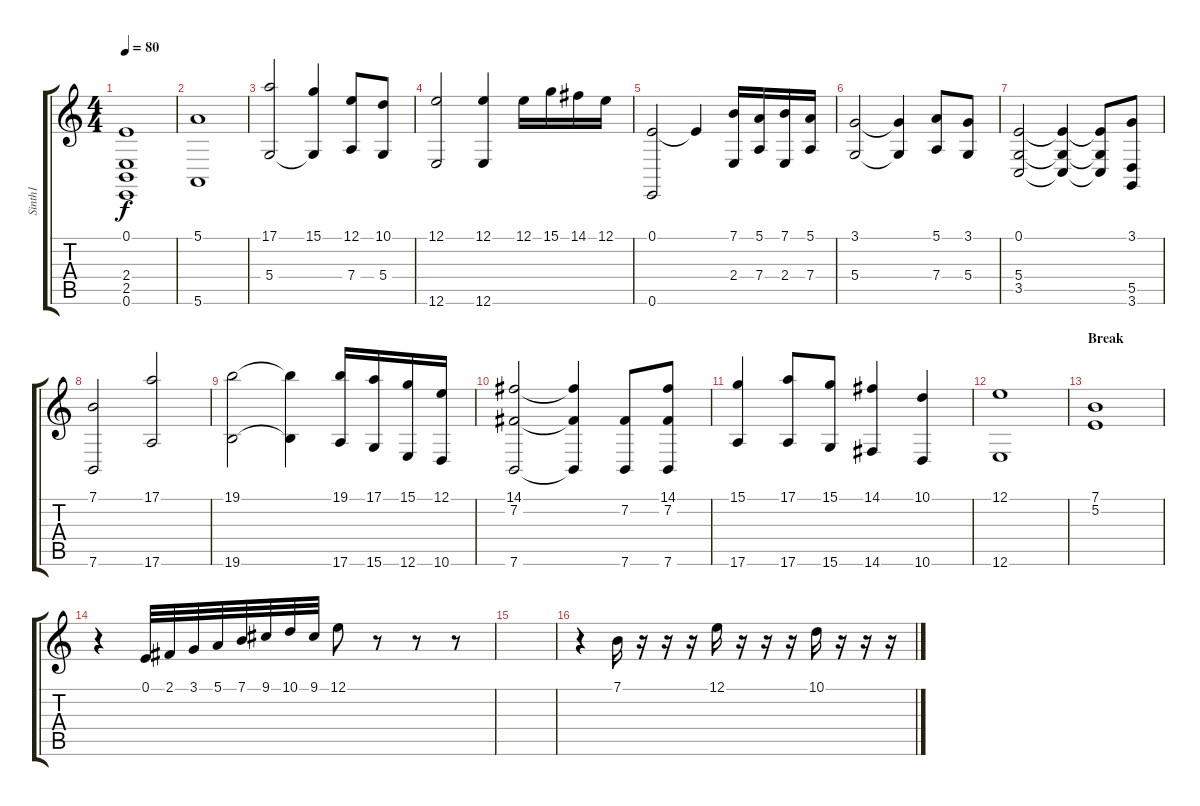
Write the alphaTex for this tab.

\track ("Sinth1" "Sinth1") {instrument synthstrings1}
\staff {score tabs}
\tuning (E4 B3 G3 D3 A2 E2) {hide}
\ts (4 4)
\tempo 80
\clef g2
\ks c
(0.1 2.4 2.5 0.6).1{dy f} |
(5.1 5.6).1 |
(17.1 5.4).2 (15.1 5.4{t}).4 (12.1 7.4).8 (10.1 5.4).8 |
(12.1 12.6).2 (12.1 12.6).4 12.1.16 15.1.16 14.1.16 12.1.16 |
(0.1 0.6).2 0.1{t}.4 (7.1 2.4).16 (5.1 7.4).16 (7.1 2.4).16 (5.1 7.4).16 |
(3.1 5.4).2 (3.1{t} 5.4{t}).4 (5.1 7.4).8 (3.1 5.4).8 |
(0.1 5.4 3.5).2 (0.1{t} 5.4{t} 3.5{t}).4 (0.1{t} 5.4{t} 3.5{t}).8 (3.1 5.5 3.6).8 |
(7.1 7.6).2 (17.1 17.6).2 |
(19.1 19.6).2 (19.1{t} 19.6{t}).4 (19.1 17.6).16 (17.1 15.6).16 (15.1 12.6).16 (12.1 10.6).16 |
(14.1 7.2 7.6).2 (14.1{t} 7.2{t} 7.6{t}).4 (7.2 7.6).8 (14.1 7.2 7.6).8 |
(15.1 17.6).4 (17.1 17.6).8 (15.1 15.6).8 (14.1 14.6).4 (10.1 10.6).4 |
(12.1 12.6).1 |
\section ("" "Break")
(7.1 5.2).1{volume 16 instrument orchestrahit} |
r.4{volume 16 instrument synthstrings1} 0.1.32 2.1.32 3.1.32 5.1.32 7.1.32 9.1.32 10.1.32 9.1.32 12.1.8 r.8 r.8 r.8 |
|
r.4 7.1.16 r.16 r.16 r.16 12.1.16 r.16 r.16 r.16 10.1.16 r.16 r.16 r.16
